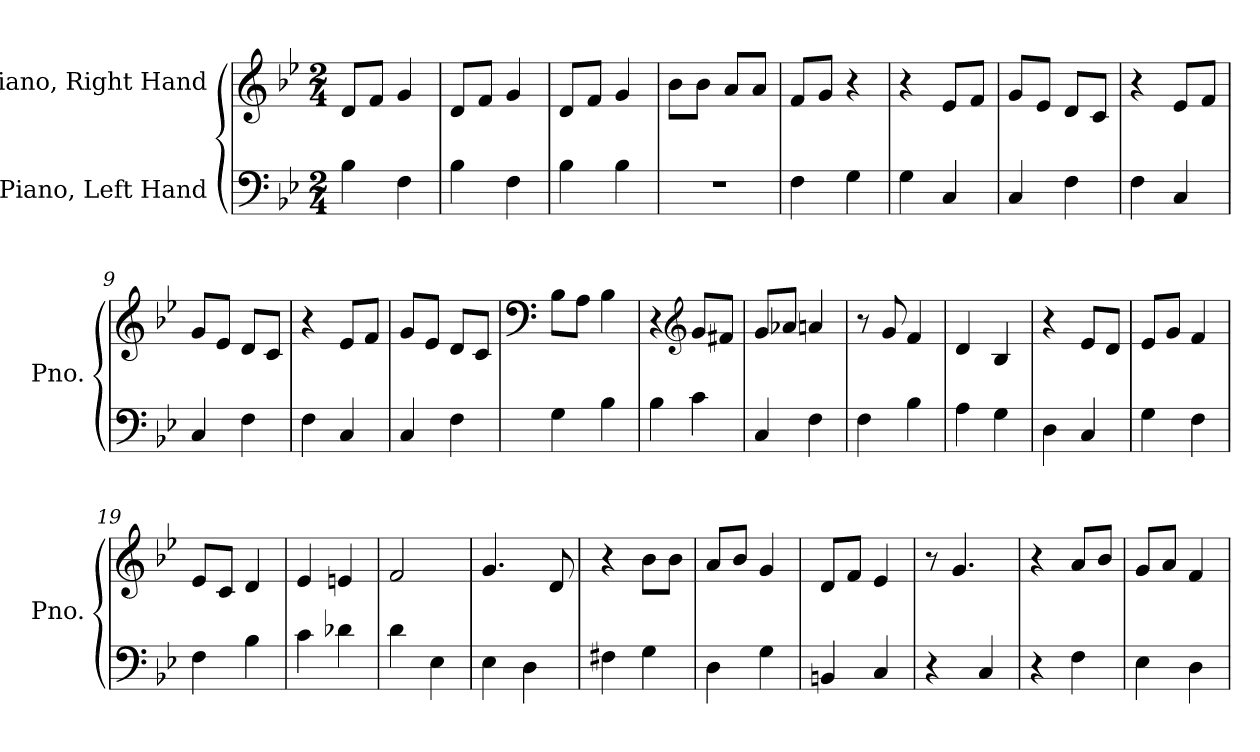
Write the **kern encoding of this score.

**kern	**kern
*part2	*part1
*staff2	*staff1
*I"Piano, Left Hand	*I"Piano, Right Hand
*I'Pno.	*I'Pno.
*clefF4	*clefG2
*k[b-e-]	*k[b-e-]
*M2/4	*M2/4
*MM90	*MM90
=1	=1
4B-\	8d/L
.	8f/J
4F\	4g/
=2	=2
4B-\	8d/L
.	8f/J
4F\	4g/
=3	=3
4B-\	8d/L
.	8f/J
4B-\	4g/
=4	=4
2r	8b-\L
.	8b-\J
.	8a/L
.	8a/J
=5	=5
4F\	8f/L
.	8g/J
4G\	4r
=6	=6
4G\	4r
4C/	8e-/L
.	8f/J
=7	=7
4C/	8g/L
.	8e-/J
4F\	8d/L
.	8c/J
=8	=8
4F\	4r
4C/	8e-/L
.	8f/J
!!LO:LB:g=z
=9	=9
4C/	8g/L
.	8e-/J
4F\	8d/L
.	8c/J
=10	=10
4F\	4r
4C/	8e-/L
.	8f/J
=11	=11
4C/	8g/L
.	8e-/J
4F\	8d/L
.	8c/J
=12	=12
*	*clefF4
4G\	8B-\L
.	8A\J
4B-\	4B-\
=13	=13
4B-\	4r
*	*clefG2
4c\	8g/L
.	8f#X/J
=14	=14
4C/	8g/L
.	8a-X/J
4F\	4an/
=15	=15
4F\	8r
.	8g/
4B-\	4f/
=16	=16
4A\	4d/
4G\	4B-/
!!LO:LB:g=z
=17	=17
4D\	4r
4C/	8e-/L
.	8d/J
=18	=18
4G\	8e-/L
.	8g/J
4F\	4f/
=19	=19
4F\	8e-/L
.	8c/J
4B-\	4d/
=20	=20
4c\	4e-/
4d-X\	4en/
=21	=21
4d\	2f/
4E-\	.
=22	=22
4E-\	4.g/
4D\	.
.	8d/
=23	=23
4F#X\	4r
4G\	8b-\L
.	8b-\J
=24	=24
4D\	8a/L
.	8b-/J
4G\	4g/
=25	=25
4BBn/	8d/L
.	8f/J
4C/	4e-/
=26	=26
4r	8r
.	4.g/
4C/	.
!!LO:LB:g=z
=27	=27
4r	4r
4F\	8a/L
.	8b-/J
=28	=28
4E-\	8g/L
.	8a/J
4D\	4f/
=	=
*-	*-
